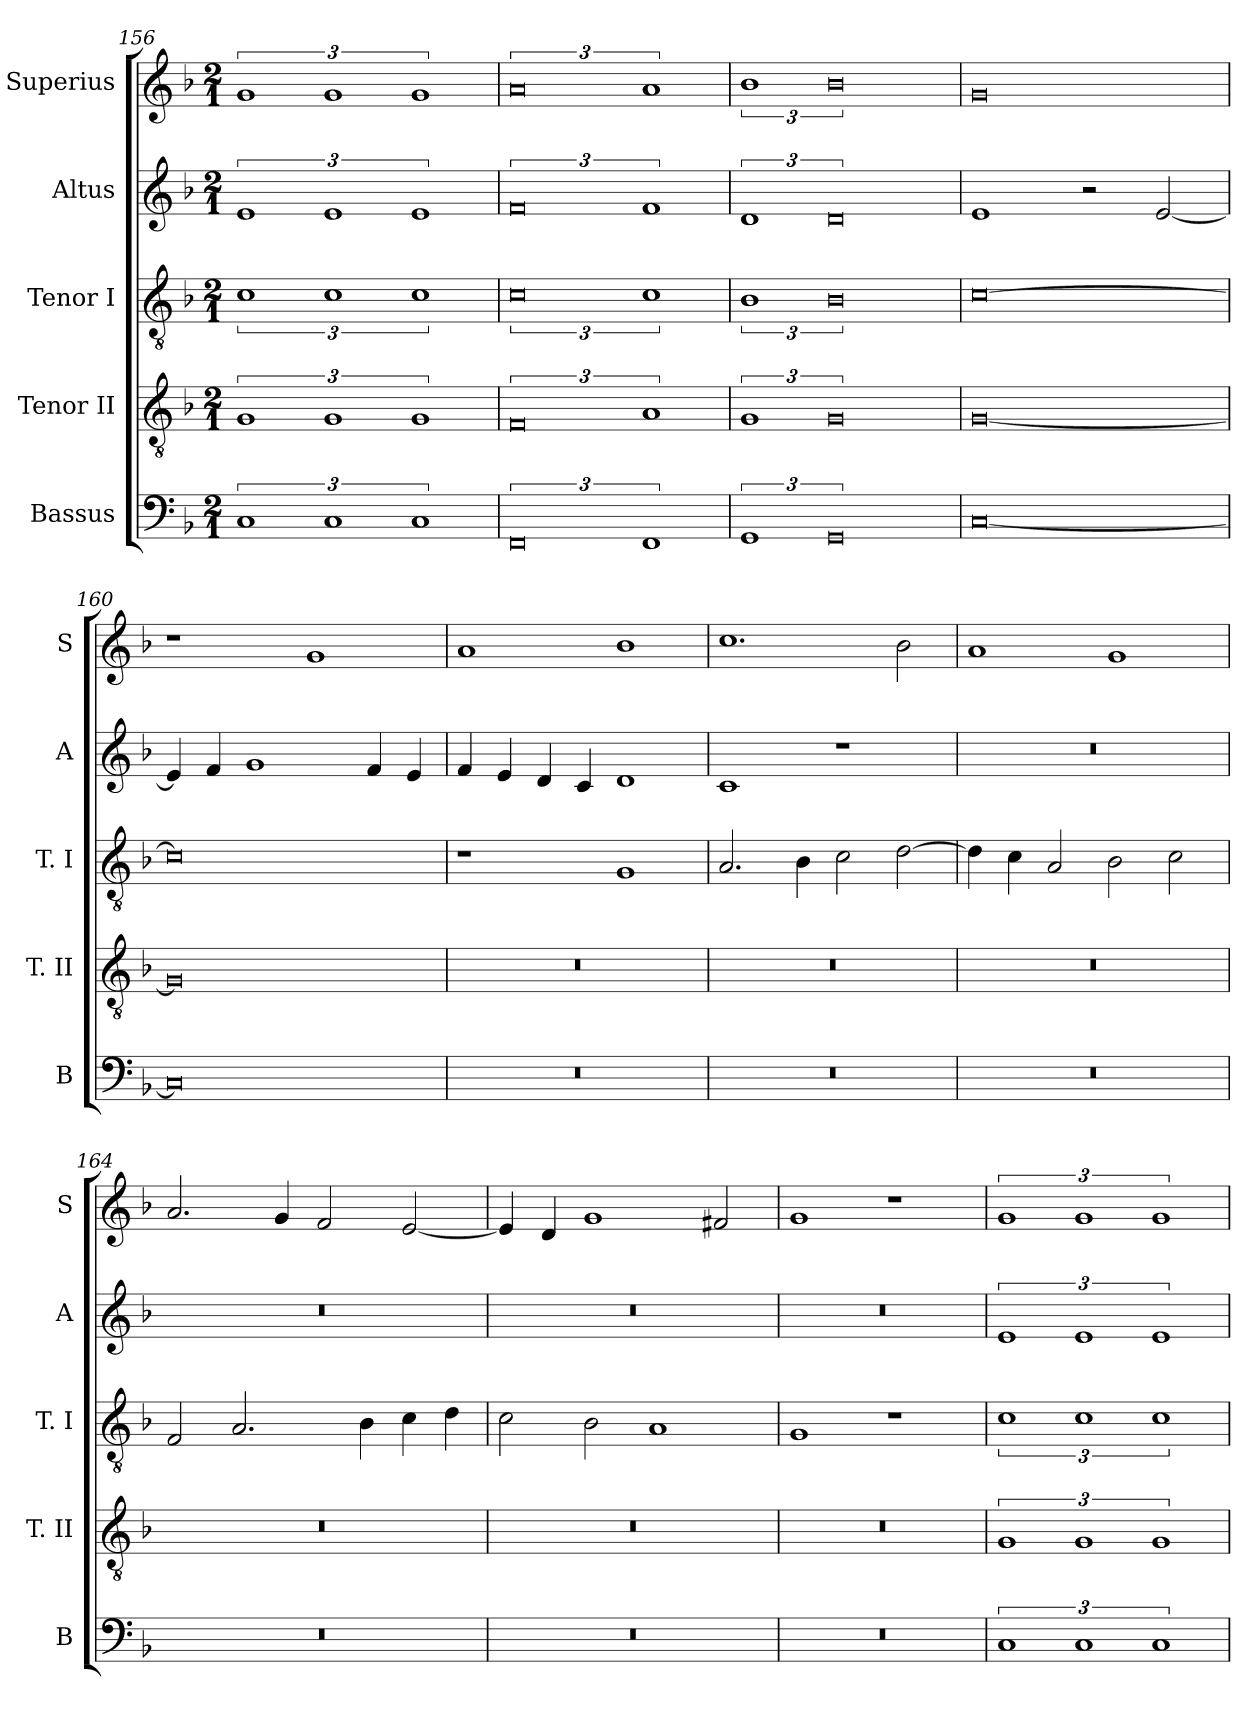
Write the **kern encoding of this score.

**kern	**kern	**kern	**kern	**kern
*part5	*part4	*part3	*part2	*part1
*staff5	*staff4	*staff3	*staff2	*staff1
*I"Bassus	*I"Tenor II	*I"Tenor I	*I"Altus	*I"Superius
*I'B	*I'T. II	*I'T. I	*I'A	*I'S
*clefF4	*clefGv2	*clefGv2	*clefG2	*clefG2
*k[b-]	*k[b-]	*k[b-]	*k[b-]	*k[b-]
*F:	*F:	*F:	*F:	*F:
*M2/1	*M2/1	*M2/1	*M2/1	*M2/1
=156	=156	=156	=156	=156
3%2C	3%2G	3%2c	3%2e	3%2g
3%2C	3%2G	3%2c	3%2e	3%2g
3%2C	3%2G	3%2c	3%2e	3%2g
=157	=157	=157	=157	=157
3%4FF	3%4F	3%4c	3%4f	3%4a
3%2FF	3%2A	3%2c	3%2f	3%2a
=158	=158	=158	=158	=158
3%2GG	3%2G	3%2B-	3%2d	3%2b-
3%4GG	3%4G	3%4B-	3%4d	3%4b-
=159	=159	=159	=159	=159
[0C	[0G	[0c	1e	0g
.	.	.	2r	.
.	.	.	[2e	.
=160	=160	=160	=160	=160
0C]	0G]	0c]	4e]	1r
.	.	.	4f	.
.	.	.	1g	.
.	.	.	.	1g
.	.	.	4f	.
.	.	.	4e	.
=161	=161	=161	=161	=161
0r	0r	1r	4f	1a
.	.	.	4e	.
.	.	.	4d	.
.	.	.	4c	.
.	.	1G	1d	1b-
=162	=162	=162	=162	=162
0r	0r	2.A	1c	1.cc
.	.	4B-	.	.
.	.	2c	1r	.
.	.	[2d	.	2b-
=163	=163	=163	=163	=163
0r	0r	4d]	0r	1a
.	.	4c	.	.
.	.	2A	.	.
.	.	2B-	.	1g
.	.	2c	.	.
=164	=164	=164	=164	=164
0r	0r	2F	0r	2.a
.	.	2.A	.	.
.	.	.	.	4g
.	.	.	.	2f
.	.	4B-	.	.
.	.	4c	.	[2e
.	.	4d	.	.
=165	=165	=165	=165	=165
0r	0r	2c	0r	4e]
.	.	.	.	4d
.	.	2B-	.	1g
.	.	1A	.	.
.	.	.	.	2f#X
=166	=166	=166	=166	=166
0r	0r	1G	0r	1g
.	.	1r	.	1r
=167	=167	=167	=167	=167
3%2C	3%2G	3%2c	3%2e	3%2g
3%2C	3%2G	3%2c	3%2e	3%2g
3%2C	3%2G	3%2c	3%2e	3%2g
=	=	=	=	=
*-	*-	*-	*-	*-
